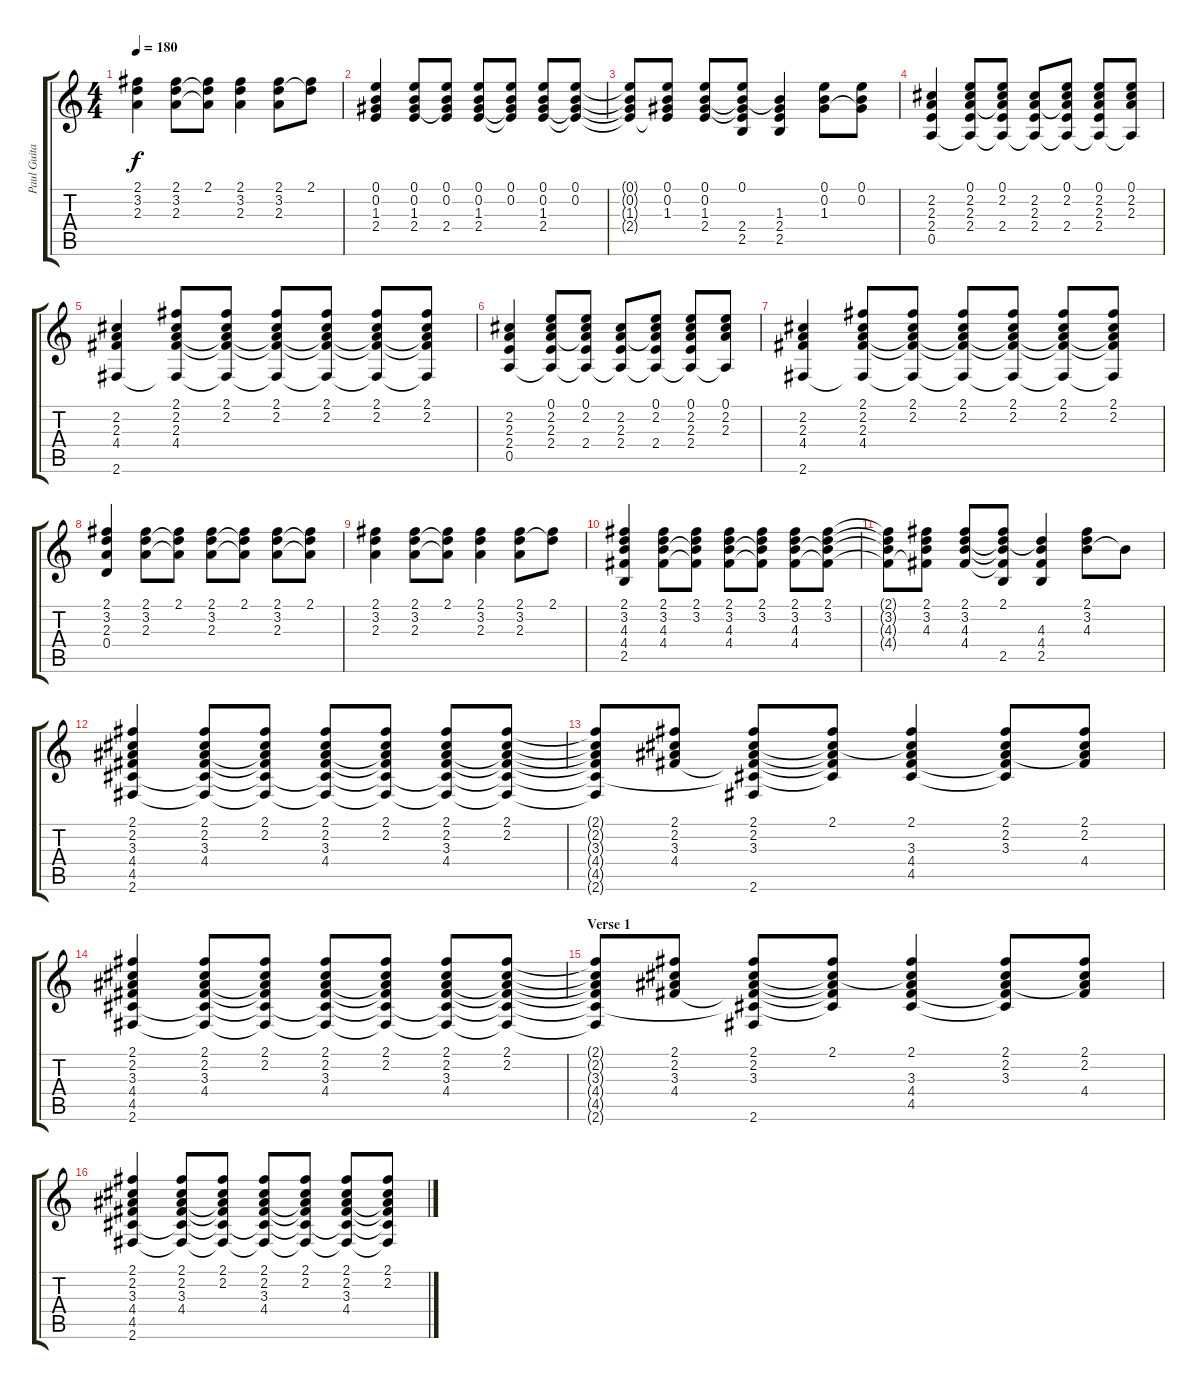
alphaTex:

\track ("Paul Guitar" "Paul Guita") {instrument acousticguitarsteel}
\staff {score tabs}
\tuning (E4 B3 G3 D3 A2 E2) {hide}
\ts (4 4)
\tempo 180
\clef g2
\ks c
(2.1 3.2 2.3).4{dy f} (2.1 3.2 2.3).8 (2.1 3.2{t} 2.3{t}).8 (2.1 3.2 2.3).4 (2.1 3.2 2.3).8 (2.1 3.2{t}).8 |
(0.1 0.2 1.3 2.4).4 (0.1 0.2 1.3 2.4).8 (0.1 0.2 1.3{t} 2.4).8 (0.1 0.2 1.3 2.4).8 (0.1 0.2 1.3{t} 2.4{t}).8 (0.1 0.2 1.3 2.4).8 (0.1 0.2 1.3{t} 2.4{t}).8 |
(0.1{t} 0.2{t} 1.3{t} 2.4{t}).8 (0.1 0.2 1.3 2.4{t}).8 (0.1 0.2 1.3 2.4).8 (0.1 0.2{t} 1.3{t} 2.4 2.5).8 (0.2{t} 1.3 2.4 2.5).4 (0.1 0.2 1.3).8 (0.1 0.2 1.3{t}).8 |
(2.2 2.3 2.4 0.5).4 (0.1 2.2 2.3 2.4 0.5{t}).8 (0.1 2.2 2.3{t} 2.4 0.5{t}).8 (2.2 2.3 2.4 0.5{t}).8 (0.1 2.2 2.3{t} 2.4 0.5{t}).8 (0.1 2.2 2.3 2.4 0.5{t}).8 (0.1 2.2 2.3 0.5{t}).8 |
(2.2 2.3 4.4 2.6).4 (2.1 2.2 2.3 4.4 2.6{t}).8 (2.1 2.2 2.3{t} 4.4{t} 2.6{t}).8 (2.1 2.2 2.3{t} 4.4{t} 2.6{t}).8 (2.1 2.2 2.3{t} 4.4{t} 2.6{t}).8 (2.1 2.2 2.3{t} 4.4{t} 2.6{t}).8 (2.1 2.2 2.3{t} 4.4{t} 2.6{t}).8 |
(2.2 2.3 2.4 0.5).4 (0.1 2.2 2.3 2.4 0.5{t}).8 (0.1 2.2 2.3{t} 2.4 0.5{t}).8 (2.2 2.3 2.4 0.5{t}).8 (0.1 2.2 2.3{t} 2.4 0.5{t}).8 (0.1 2.2 2.3 2.4 0.5{t}).8 (0.1 2.2 2.3 0.5{t}).8 |
(2.2 2.3 4.4 2.6).4 (2.1 2.2 2.3 4.4 2.6{t}).8 (2.1 2.2 2.3{t} 4.4{t} 2.6{t}).8 (2.1 2.2 2.3{t} 4.4{t} 2.6{t}).8 (2.1 2.2 2.3{t} 4.4{t} 2.6{t}).8 (2.1 2.2 2.3{t} 4.4{t} 2.6{t}).8 (2.1 2.2 2.3{t} 4.4{t} 2.6{t}).8 |
(2.1 3.2 2.3 0.4).4 (2.1 3.2 2.3).8 (2.1 3.2{t} 2.3{t}).8 (2.1 3.2 2.3).8 (2.1 3.2{t} 2.3{t}).8 (2.1 3.2 2.3).8 (2.1 3.2{t} 2.3{t}).8 |
(2.1 3.2 2.3).4 (2.1 3.2 2.3).8 (2.1 3.2{t} 2.3{t}).8 (2.1 3.2 2.3).4 (2.1 3.2 2.3).8 (2.1 3.2{t}).8 |
(2.1 3.2 4.3 4.4 2.5).4 (2.1 3.2 4.3 4.4).8 (2.1 3.2 4.3{t} 4.4{t}).8 (2.1 3.2 4.3 4.4).8 (2.1 3.2 4.3{t} 4.4{t}).8 (2.1 3.2 4.3 4.4).8 (2.1 3.2 4.3{t} 4.4{t}).8 |
(2.1{t} 3.2{t} 4.3{t} 4.4{t}).8 (2.1 3.2 4.3 4.4{t}).8 (2.1 3.2 4.3 4.4).8 (2.1 3.2{t} 4.3{t} 4.4{t} 2.5).8 (3.2{t} 4.3 4.4 2.5).4 (2.1 3.2 4.3).8 4.3{t}.8 |
(2.1 2.2 3.3 4.4 4.5 2.6).4 (2.1 2.2 3.3 4.4 4.5{t} 2.6{t}).8 (2.1 2.2 3.3{t} 4.4{t} 4.5{t} 2.6{t}).8 (2.1 2.2 3.3 4.4 4.5{t} 2.6{t}).8 (2.1 2.2 3.3{t} 4.4{t} 4.5{t} 2.6{t}).8 (2.1 2.2 3.3 4.4 4.5{t} 2.6{t}).8 (2.1 2.2 3.3{t} 4.4{t} 4.5{t} 2.6{t}).8 |
(2.1{t} 2.2{t} 3.3{t} 4.4{t} 4.5{t} 2.6{t}).8 (2.1 2.2 3.3 4.4).8 (2.1 2.2 3.3 4.4{t} 4.5{t} 2.6).8 (2.1 2.2{t} 3.3{t} 4.4{t} 4.5{t}).8 (2.1 2.2{t} 3.3 4.4 4.5).4 (2.1 2.2 3.3 4.4{t} 4.5{t}).8 (2.1 2.2 3.3{t} 4.4).8 |
(2.1 2.2 3.3 4.4 4.5 2.6).4 (2.1 2.2 3.3 4.4 4.5{t} 2.6{t}).8 (2.1 2.2 3.3{t} 4.4{t} 4.5{t} 2.6{t}).8 (2.1 2.2 3.3 4.4 4.5{t} 2.6{t}).8 (2.1 2.2 3.3{t} 4.4{t} 4.5{t} 2.6{t}).8 (2.1 2.2 3.3 4.4 4.5{t} 2.6{t}).8 (2.1 2.2 3.3{t} 4.4{t} 4.5{t} 2.6{t}).8 |
\section ("" "Verse 1")
(2.1{t} 2.2{t} 3.3{t} 4.4{t} 4.5{t} 2.6{t}).8 (2.1 2.2 3.3 4.4).8 (2.1 2.2 3.3 4.4{t} 4.5{t} 2.6).8 (2.1 2.2{t} 3.3{t} 4.4{t} 4.5{t}).8 (2.1 2.2{t} 3.3 4.4 4.5).4 (2.1 2.2 3.3 4.4{t} 4.5{t}).8 (2.1 2.2 3.3{t} 4.4).8 |
(2.1 2.2 3.3 4.4 4.5 2.6).4 (2.1 2.2 3.3 4.4 4.5{t} 2.6{t}).8 (2.1 2.2 3.3{t} 4.4{t} 4.5{t} 2.6{t}).8 (2.1 2.2 3.3 4.4 4.5{t} 2.6{t}).8 (2.1 2.2 3.3{t} 4.4{t} 4.5{t} 2.6{t}).8 (2.1 2.2 3.3 4.4 4.5{t} 2.6{t}).8 (2.1 2.2 3.3{t} 4.4{t} 4.5{t} 2.6{t}).8
